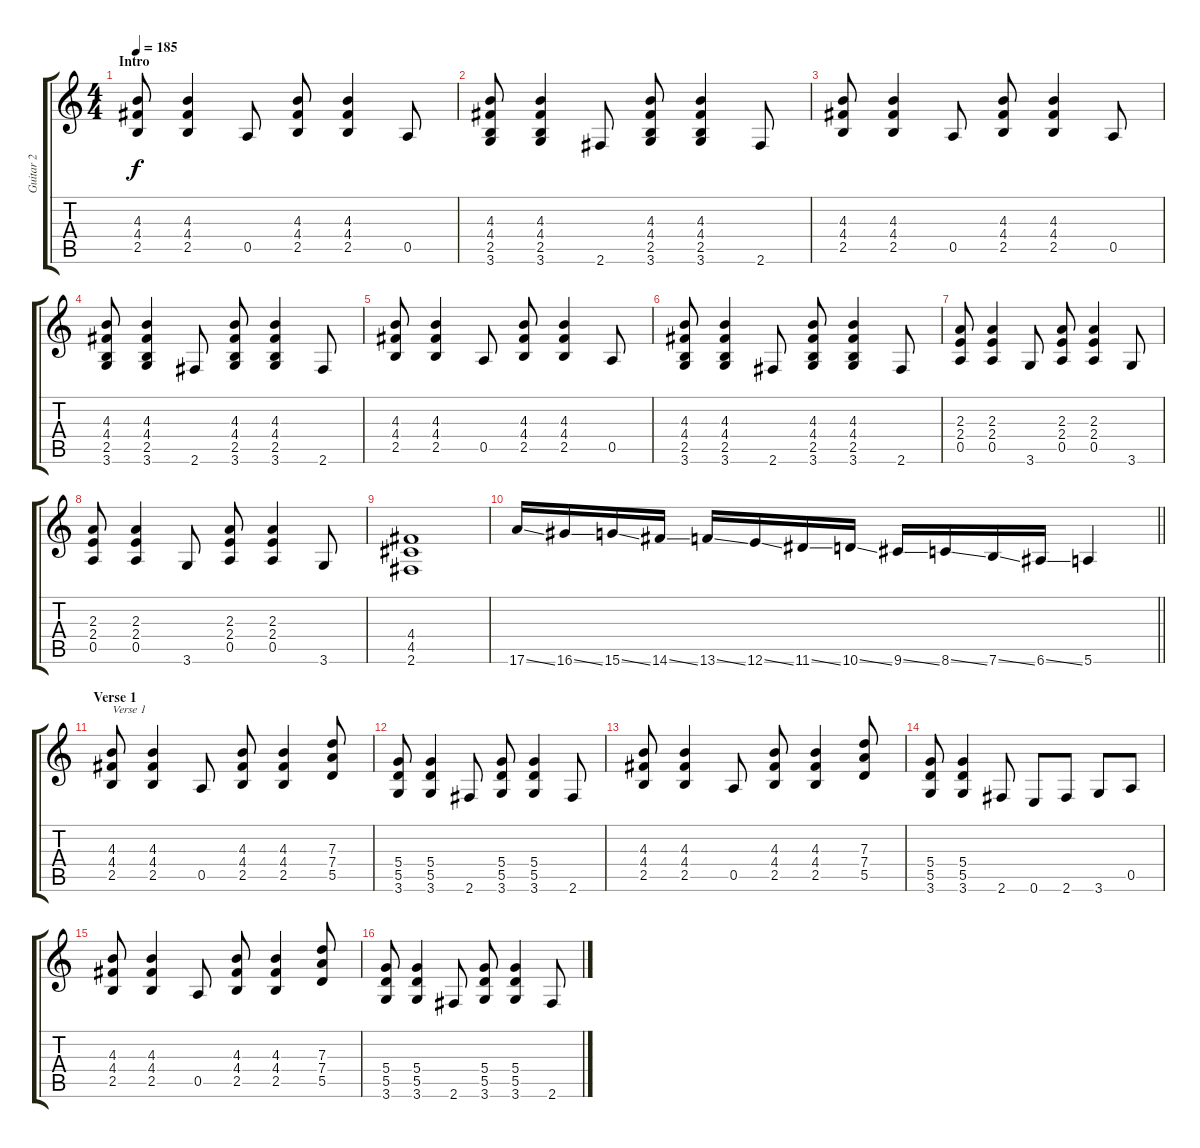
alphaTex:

\track ("Guitar 2" "Guitar 2") {instrument distortionguitar}
\staff {score tabs}
\tuning (E4 B3 G3 D3 A2 E2) {hide}
\ts (4 4)
\section ("" "Intro")
\tempo 185
\clef g2
\ks c
(4.3 4.4 2.5).8{dy f instrument distortionguitar} (4.3 4.4 2.5).4 0.5.8 (4.3 4.4 2.5).8 (4.3 4.4 2.5).4 0.5.8 |
(4.3 4.4 2.5 3.6).8 (4.3 4.4 2.5 3.6).4 2.6.8 (4.3 4.4 2.5 3.6).8 (4.3 4.4 2.5 3.6).4 2.6.8 |
(4.3 4.4 2.5).8 (4.3 4.4 2.5).4 0.5.8 (4.3 4.4 2.5).8 (4.3 4.4 2.5).4 0.5.8 |
(4.3 4.4 2.5 3.6).8 (4.3 4.4 2.5 3.6).4 2.6.8 (4.3 4.4 2.5 3.6).8 (4.3 4.4 2.5 3.6).4 2.6.8 |
(4.3 4.4 2.5).8 (4.3 4.4 2.5).4 0.5.8 (4.3 4.4 2.5).8 (4.3 4.4 2.5).4 0.5.8 |
(4.3 4.4 2.5 3.6).8 (4.3 4.4 2.5 3.6).4 2.6.8 (4.3 4.4 2.5 3.6).8 (4.3 4.4 2.5 3.6).4 2.6.8 |
(2.3 2.4 0.5).8 (2.3 2.4 0.5).4 3.6.8 (2.3 2.4 0.5).8 (2.3 2.4 0.5).4 3.6.8 |
(2.3 2.4 0.5).8 (2.3 2.4 0.5).4 3.6.8 (2.3 2.4 0.5).8 (2.3 2.4 0.5).4 3.6.8 |
(4.4 4.5 2.6).1 |
\barLineRight lightlight
17.6{ss}.16 16.6{ss}.16 15.6{ss}.16 14.6{ss}.16 13.6{ss}.16 12.6{ss}.16 11.6{ss}.16 10.6{ss}.16 9.6{ss}.16 8.6{ss}.16 7.6{ss}.16 6.6{ss}.16 5.6.4 |
\section ("" "Verse 1")
(4.3 4.4 2.5).8{txt "Verse 1 "} (4.3 4.4 2.5).4 0.5.8 (4.3 4.4 2.5).8 (4.3 4.4 2.5).4 (7.3 7.4 5.5).8 |
(5.4 5.5 3.6).8 (5.4 5.5 3.6).4 2.6.8 (5.4 5.5 3.6).8 (5.4 5.5 3.6).4 2.6.8 |
(4.3 4.4 2.5).8 (4.3 4.4 2.5).4 0.5.8 (4.3 4.4 2.5).8 (4.3 4.4 2.5).4 (7.3 7.4 5.5).8 |
(5.4 5.5 3.6).8 (5.4 5.5 3.6).4 2.6.8 0.6.8 2.6.8 3.6.8 0.5.8 |
(4.3 4.4 2.5).8 (4.3 4.4 2.5).4 0.5.8 (4.3 4.4 2.5).8 (4.3 4.4 2.5).4 (7.3 7.4 5.5).8 |
(5.4 5.5 3.6).8 (5.4 5.5 3.6).4 2.6.8 (5.4 5.5 3.6).8 (5.4 5.5 3.6).4 2.6.8
